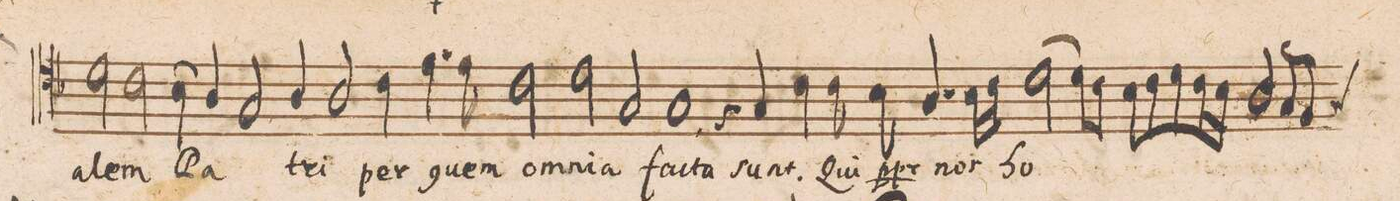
**kern	**text
*I"TENOR.	*
*clefC4	*
*k[b-]	*
*met(C|)	*
*M2/2	*
2d\	-a-
2c\	-lem
=57-	=57-
(4B-y\	Pa-
4A/)	.
2G/	.
=58-	=58-
4A/	-tri
2A/	per
4c\	quem
=59-	=59-
4.e\	om-
8e\	-ni-
2c\	-a
=60-	=60-
2d\	fac-
2G/	-ta
=61-	=61-
1G/,	sunt.
=62-	=62-
4r	.
4G/	Qui
4c\	p(ro)p-
8c\	-(te)r
8B-\	nos
=63-	=63-
4.A/	ho-
16B-\LL	.
16c\JJ	.
[2d\	.
=64-	=64-
8d\L]	.
8c\J	.
8B-\L	.
8c\	.
8d\	.
16c\L	.
16B-\JJ	.
2A/	.
=65-	=65-
8G/L	.
*custos:G	*
8F/J	.
*-	*-
